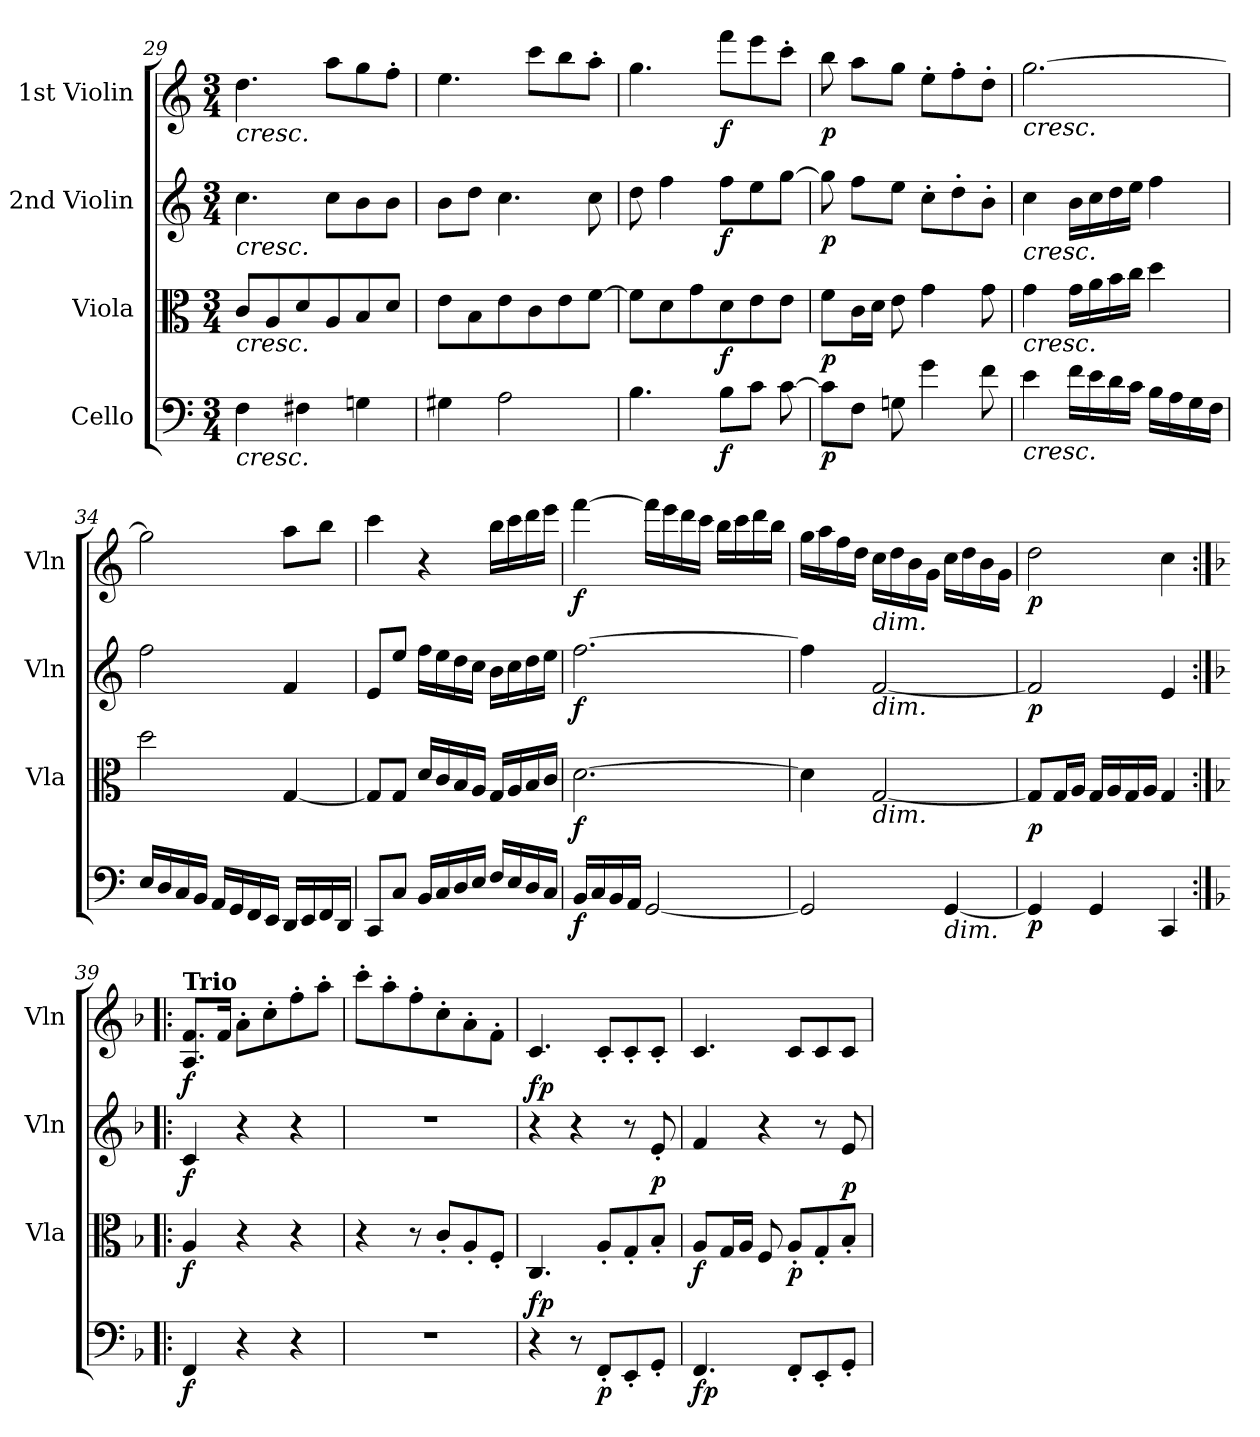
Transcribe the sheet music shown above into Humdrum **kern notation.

**kern	**dynam	**kern	**dynam	**kern	**dynam	**kern	**dynam
*part4	*part4	*part3	*part3	*part2	*part2	*part1	*part1
*staff4	*staff4	*staff3	*staff3	*staff2	*staff2	*staff1	*staff1
*I"Cello	*	*I"Viola	*	*I"2nd Violin	*	*I"1st Violin	*
*	*	*I'Vla	*	*I'Vln	*	*I'Vln	*
*clefF4	*	*clefC3	*	*clefG2	*	*clefG2	*
*k[]	*	*k[]	*	*k[]	*	*k[]	*
*M3/4	*	*M3/4	*	*M3/4	*	*M3/4	*
=29	=29	=29	=29	=29	=29	=29	=29
!	!	!	!	!	!	!LO:TX:b:i:t=cresc.	!
!	!	!	!	!LO:TX:b:i:t=cresc.	!	!	!
!	!	!LO:TX:b:i:t=cresc.	!	!	!	!	!
!LO:TX:b:i:t=cresc.	!	!	!	!	!	!	!
4F\	.	8c/L	.	4.cc\	.	4.dd\	.
.	.	8A/	.	.	.	.	.
4F#X\	.	8d/	.	.	.	.	.
.	.	8A/	.	8cc\L	.	8aa\L	.
4Gn\	.	8B/	.	8b\	.	8gg\	.
.	.	8d/J	.	8b\J	.	8ff'\J	.
=30	=30	=30	=30	=30	=30	=30	=30
4G#X\	.	8e\L	.	8b\L	.	4.ee\	.
.	.	8B\	.	8dd\J	.	.	.
2A\	.	8e\	.	4.cc\	.	.	.
.	.	8c\	.	.	.	8ccc\L	.
.	.	8e\	.	.	.	8bb\	.
.	.	[8f\J	.	8cc\	.	8aa'\J	.
=31	=31	=31	=31	=31	=31	=31	=31
4.B\	.	8f\L]	.	8dd\	.	4.gg\	.
.	.	8d\	.	4ff\	.	.	.
.	.	8g\	.	.	.	.	.
!	!LO:DY:b	!	!LO:DY:b	!	!LO:DY:b	!	!LO:DY:b
8B\L	f	8d\	f	8ff\L	f	8fff\L	f
8c\J	.	8e\	.	8ee\	.	8eee\	.
[8c\	.	8e\J	.	[8gg\J	.	8ccc'\J	.
!!LO:PB:g=z
=32	=32	=32	=32	=32	=32	=32	=32
!	!LO:DY:b	!	!LO:DY:b	!	!LO:DY:b	!	!LO:DY:b
8c\L]	p	8f\L	p	8gg\]	p	8bb\	p
8F\J	.	16c\L	.	8ff\L	.	8aa\L	.
.	.	16d\JJ	.	.	.	.	.
8Gn\	.	8e\	.	8ee\J	.	8gg\J	.
4g\	.	4g\	.	8cc'\L	.	8ee'\L	.
.	.	.	.	8dd'\	.	8ff'\	.
8f\	.	8g\	.	8b'\J	.	8dd'\J	.
=33	=33	=33	=33	=33	=33	=33	=33
!	!	!	!	!	!	!LO:TX:b:i:t=cresc.	!
!	!	!	!	!LO:TX:b:i:t=cresc.	!	!	!
!	!	!LO:TX:b:i:t=cresc.	!	!	!	!	!
!LO:TX:b:i:t=cresc.	!	!	!	!	!	!	!
4e\	.	4g\	.	4cc\	.	[2.gg\	.
16f\LL	.	16g\LL	.	16b\LL	.	.	.
16e\	.	16a\	.	16cc\	.	.	.
16d\	.	16b\	.	16dd\	.	.	.
16c\JJ	.	16cc\JJ	.	16ee\JJ	.	.	.
16B\LL	.	4dd\	.	4ff\	.	.	.
16A\	.	.	.	.	.	.	.
16G\	.	.	.	.	.	.	.
16F\JJ	.	.	.	.	.	.	.
!!LO:LB:g=z
=34	=34	=34	=34	=34	=34	=34	=34
16E/LL	.	2dd\	.	2ff\	.	2gg\]	.
16D/	.	.	.	.	.	.	.
16C/	.	.	.	.	.	.	.
16BB/JJ	.	.	.	.	.	.	.
16AA/LL	.	.	.	.	.	.	.
16GG/	.	.	.	.	.	.	.
16FF/	.	.	.	.	.	.	.
16EE/JJ	.	.	.	.	.	.	.
16DD/LL	.	[4G/	.	4f/	.	8aa\L	.
16EE/	.	.	.	.	.	.	.
16FF/	.	.	.	.	.	8bb\J	.
16DD/JJ	.	.	.	.	.	.	.
=35	=35	=35	=35	=35	=35	=35	=35
8CC/L	.	8G/L]	.	8e/L	.	4ccc\	.
8C/J	.	8G/J	.	8ee/J	.	.	.
16BB/LL	.	16d/LL	.	16ff\LL	.	4r	.
16C/	.	16c/	.	16ee\	.	.	.
16D/	.	16B/	.	16dd\	.	.	.
16E/JJ	.	16A/JJ	.	16cc\JJ	.	.	.
16F/LL	.	16G/LL	.	16b\LL	.	16bb\LL	.
16E/	.	16A/	.	16cc\	.	16ccc\	.
16D/	.	16B/	.	16dd\	.	16ddd\	.
16C/JJ	.	16c/JJ	.	16ee\JJ	.	16eee\JJ	.
=36	=36	=36	=36	=36	=36	=36	=36
!	!LO:DY:b	!	!LO:DY:b	!	!LO:DY:b	!	!LO:DY:b
16BB/LL	f	[2.d\	f	[2.ff\	f	[4fff\	f
16C/	.	.	.	.	.	.	.
16BB/	.	.	.	.	.	.	.
16AA/JJ	.	.	.	.	.	.	.
[2GG/	.	.	.	.	.	16fff\LL]	.
.	.	.	.	.	.	16eee\	.
.	.	.	.	.	.	16ddd\	.
.	.	.	.	.	.	16ccc\JJ	.
.	.	.	.	.	.	16bb\LL	.
.	.	.	.	.	.	16ccc\	.
.	.	.	.	.	.	16ddd\	.
.	.	.	.	.	.	16bb\JJ	.
!!LO:LB:g=z
=37	=37	=37	=37	=37	=37	=37	=37
2GG/]	.	4d\]	.	4ff\]	.	16gg\LL	.
.	.	.	.	.	.	16aa\	.
.	.	.	.	.	.	16ff\	.
.	.	.	.	.	.	16dd\JJ	.
!	!	!	!	!	!	!LO:TX:b:i:t=dim.	!
!	!	!	!	!LO:TX:b:i:t=dim.	!	!	!
!	!	!LO:TX:b:i:t=dim.	!	!	!	!	!
.	.	[2G/	.	[2f/	.	16cc\LL	.
.	.	.	.	.	.	16dd\	.
.	.	.	.	.	.	16b\	.
.	.	.	.	.	.	16g\JJ	.
!LO:TX:b:i:t=dim.	!	!	!	!	!	!	!
[4GG/	.	.	.	.	.	16cc\LL	.
.	.	.	.	.	.	16dd\	.
.	.	.	.	.	.	16b\	.
.	.	.	.	.	.	16g\JJ	.
=38	=38	=38	=38	=38	=38	=38	=38
!	!LO:DY:b	!	!LO:DY:b	!	!LO:DY:b	!	!LO:DY:b
4GG/]	p	8G/L]	p	2f/]	p	2dd\	p
.	.	16G/L	.	.	.	.	.
.	.	16A/JJ	.	.	.	.	.
4GG/	.	16G/LL	.	.	.	.	.
.	.	16A/	.	.	.	.	.
.	.	16G/	.	.	.	.	.
.	.	16A/JJ	.	.	.	.	.
4CC/	.	4G/	.	4e/	.	4cc\	.
!!LO:PB:g=z
=39:|!|:	=39:|!|:	=39:|!|:	=39:|!|:	=39:|!|:	=39:|!|:	=39:|!|:	=39:|!|:
*k[b-]	*	*k[b-]	*	*k[b-]	*	*k[b-]	*
*F:	*	*F:	*	*F:	*	*F:	*
!	!	!	!	!	!	!LO:TX:a:B:t=Trio	!
!	!LO:DY:b	!	!LO:DY:b	!	!LO:DY:b	!	!LO:DY:b
4FF/	f	4A/	f	4c/	f	8.A/ 8.f/L	f
.	.	.	.	.	.	16f/Jk	.
4r	.	4r	.	4r	.	8a'\L	.
.	.	.	.	.	.	8cc'\	.
4r	.	4r	.	4r	.	8ff'\	.
.	.	.	.	.	.	8aa'\J	.
=40	=40	=40	=40	=40	=40	=40	=40
2.r	.	4r	.	2.r	.	8ccc'\L	.
.	.	.	.	.	.	8aa'\	.
.	.	8r	.	.	.	8ff'\	.
.	.	8c'/L	.	.	.	8cc'\	.
.	.	8A'/	.	.	.	8a'\	.
.	.	8F'/J	.	.	.	8f'\J	.
=41	=41	=41	=41	=41	=41	=41	=41
!	!LO:DY:a	!	!	!	!LO:DY:a	!	!
4r	fp	4.C/	.	4r	fp	4.c/	.
8r	.	.	.	4r	.	.	.
!	!LO:DY:b	!	!	!	!	!	!
8FF'/L	p	8A'/L	.	.	.	8c'/L	.
8EE'/	.	8G'/	.	8r	.	8c'/	.
!	!	!	!	!	!LO:DY:b	!	!
8GG'/J	.	8B-'/J	.	8e'/	p	8c'/J	.
=42	=42	=42	=42	=42	=42	=42	=42
!	!LO:DY:b	!	!LO:DY:b	!	!LO:DY:b	!	!
!	!	!	!	!	!LO:DY:n=1:a	!	!
4.FF/	fp	8A/L	f	4f/	fp fp	4.c/	.
.	.	16G/L	.	.	.	.	.
.	.	16A/JJ	.	.	.	.	.
.	.	8F/	.	4r	.	.	.
!	!	!	!LO:DY:b	!	!	!	!
8FF'/L	.	8A'/L	p	.	.	8c/L	.
8EE'/	.	8G'/	.	8r	.	8c/	.
!	!	!	!LO:DY:a	!	!	!	!
8GG'/J	.	8B-'/J	p	8e/	.	8c/J	.
=	=	=	=	=	=	=	=
*-	*-	*-	*-	*-	*-	*-	*-
